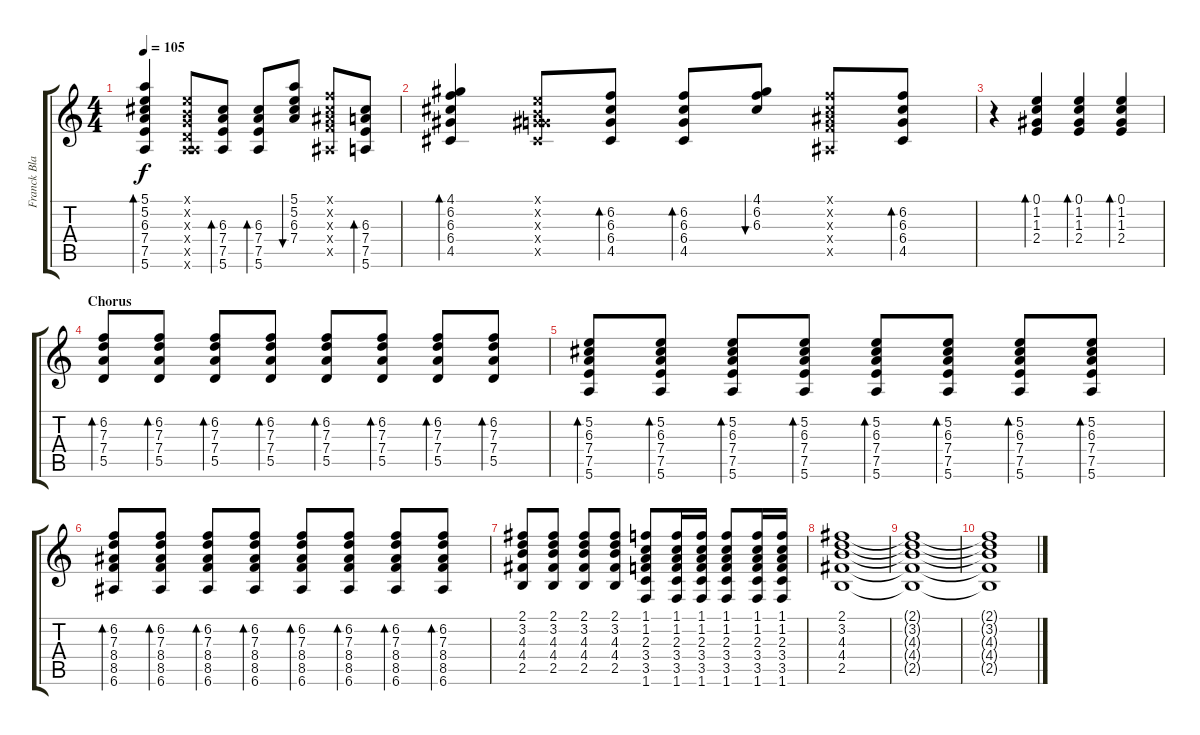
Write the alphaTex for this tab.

\track ("Franck Black" "Franck Bla") {instrument electricguitarjazz}
\staff {score tabs}
\tuning (E4 B3 G3 D3 A2 E2) {hide}
\ts (4 4)
\tempo 105
\clef g2
\ks c
(5.1 5.2 6.3 7.4 7.5 5.6).4{bd 60 dy f} (0.1{x} 0.2{x} 0.3{x} 0.4{x} 0.5{x} 5.6{x}).8 (6.3 7.4 7.5 5.6).8{bd 60} (6.3 7.4 7.5 5.6).8{bd 60} (5.1 5.2 6.3 7.4).8{bu 60} (1.1{x} 2.2{x} 3.3{x} 3.4{x} 1.5{x}).8 (6.3 7.4 7.5 5.6).8{bd 60} |
(4.1 6.2 6.3 6.4 4.5).4{bd 60} (0.1{x} 0.2{x} 0.3{x} 6.4{x} 4.5{x}).8 (6.2 6.3 6.4 4.5).8{bd 60} (6.2 6.3 6.4 4.5).8{bd 60} (4.1 6.2 6.3).8{bu 60} (1.1{x} 2.2{x} 3.3{x} 3.4{x} 1.5{x}).8 (6.2 6.3 6.4 4.5).8{bd 60} |
r.4 (0.1 1.2 1.3 2.4).4{bd 60} (0.1 1.2 1.3 2.4).4{bd 60} (0.1 1.2 1.3 2.4).4{bd 60} |
\section ("" "Chorus")
(6.2 7.3 7.4 5.5).8{bd 60} (6.2 7.3 7.4 5.5).8{bd 60} (6.2 7.3 7.4 5.5).8{bd 60} (6.2 7.3 7.4 5.5).8{bd 60} (6.2 7.3 7.4 5.5).8{bd 60} (6.2 7.3 7.4 5.5).8{bd 60} (6.2 7.3 7.4 5.5).8{bd 60} (6.2 7.3 7.4 5.5).8{bd 60} |
(5.2 6.3 7.4 7.5 5.6).8{bd 60} (5.2 6.3 7.4 7.5 5.6).8{bd 60} (5.2 6.3 7.4 7.5 5.6).8{bd 60} (5.2 6.3 7.4 7.5 5.6).8{bd 60} (5.2 6.3 7.4 7.5 5.6).8{bd 60} (5.2 6.3 7.4 7.5 5.6).8{bd 60} (5.2 6.3 7.4 7.5 5.6).8{bd 60} (5.2 6.3 7.4 7.5 5.6).8{bd 60} |
(6.2 7.3 8.4 8.5 6.6).8{bd 60} (6.2 7.3 8.4 8.5 6.6).8{bd 60} (6.2 7.3 8.4 8.5 6.6).8{bd 60} (6.2 7.3 8.4 8.5 6.6).8{bd 60} (6.2 7.3 8.4 8.5 6.6).8{bd 60} (6.2 7.3 8.4 8.5 6.6).8{bd 60} (6.2 7.3 8.4 8.5 6.6).8{bd 60} (6.2 7.3 8.4 8.5 6.6).8{bd 60} |
(2.1 3.2 4.3 4.4 2.5).8 (2.1 3.2 4.3 4.4 2.5).8 (2.1 3.2 4.3 4.4 2.5).8 (2.1 3.2 4.3 4.4 2.5).8 (1.1 1.2 2.3 3.4 3.5 1.6).8 (1.1 1.2 2.3 3.4 3.5 1.6).16 (1.1 1.2 2.3 3.4 3.5 1.6).16 (1.1 1.2 2.3 3.4 3.5 1.6).8 (1.1 1.2 2.3 3.4 3.5 1.6).16 (1.1 1.2 2.3 3.4 3.5 1.6).16 |
(2.1 3.2 4.3 4.4 2.5).1{volume 0} |
(2.1{t} 3.2{t} 4.3{t} 4.4{t} 2.5{t}).1 |
(2.1{t} 3.2{t} 4.3{t} 4.4{t} 2.5{t}).1
